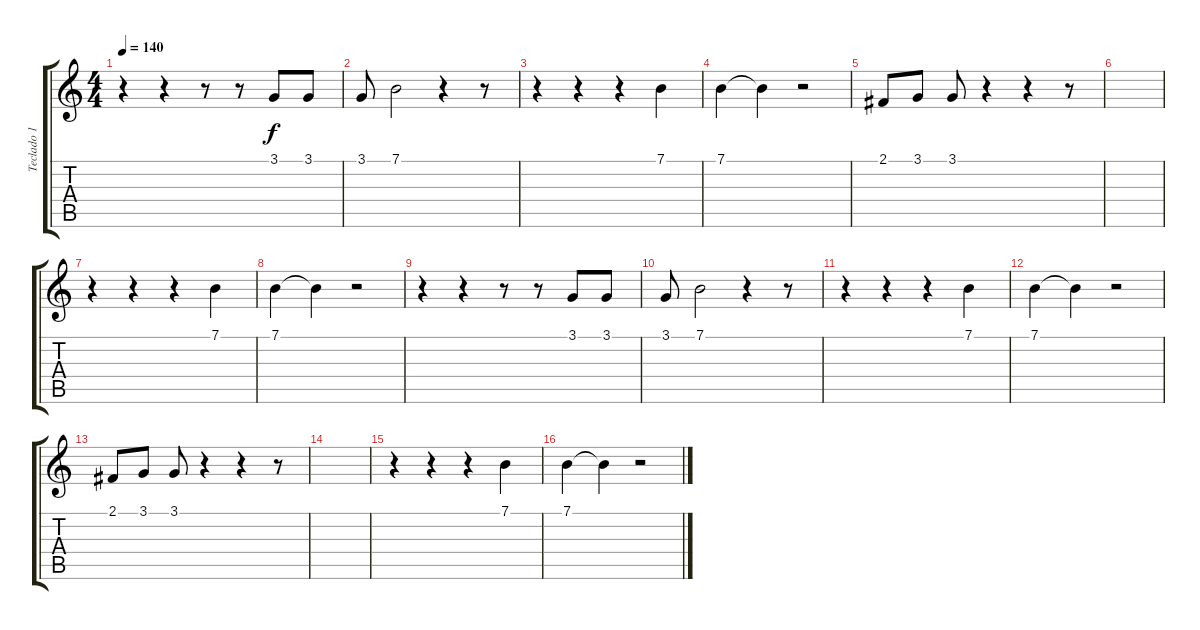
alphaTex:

\track ("Teclado 1" "Teclado 1") {instrument stringensemble1}
\staff {score tabs}
\tuning (E4 B3 G3 D3 A2 E2) {hide}
\ts (4 4)
\tempo 140
\clef g2
\ks c
r.4{dy f} r.4 r.8 r.8 3.1.8 3.1.8 |
3.1.8 7.1.2 r.4 r.8 |
r.4 r.4 r.4 7.1.4 |
7.1.4 7.1{t}.4 r.2 |
2.1.8 3.1.8 3.1.8 r.4 r.4 r.8 |
|
r.4{volume 13 instrument stringensemble1} r.4 r.4 7.1.4 |
7.1.4 7.1{t}.4 r.2 |
r.4 r.4 r.8 r.8 3.1.8 3.1.8 |
3.1.8 7.1.2 r.4 r.8 |
r.4 r.4 r.4 7.1.4 |
7.1.4 7.1{t}.4 r.2 |
2.1.8 3.1.8 3.1.8 r.4 r.4 r.8 |
|
r.4{volume 13 instrument stringensemble1} r.4 r.4 7.1.4 |
7.1.4 7.1{t}.4 r.2
